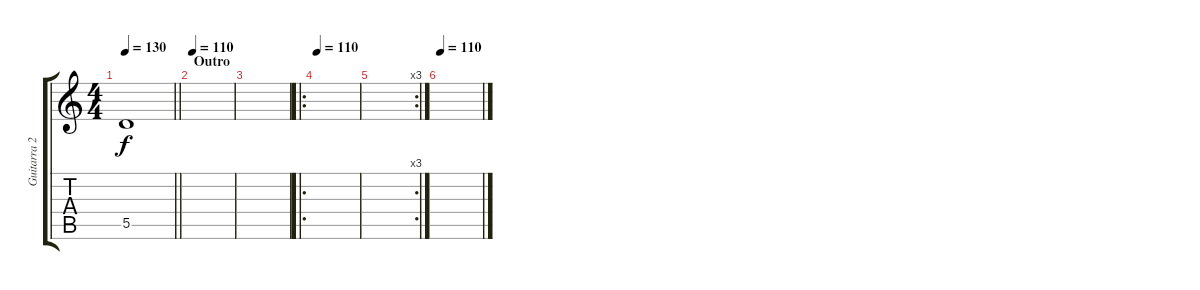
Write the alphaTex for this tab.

\track ("Guitarra 2" "Guitarra 2") {instrument distortionguitar}
\staff {score tabs}
\tuning (E4 B3 G3 D3 A2 D2) {hide}
\ts (4 4)
\tempo 130
\clef g2
\barLineRight lightlight
\ks c
5.5{t}.1{dy f} |
\section ("" "Outro")
\tempo 110
|
|
\ro
\tempo 110
|
\rc 3
|
\tempo 110
